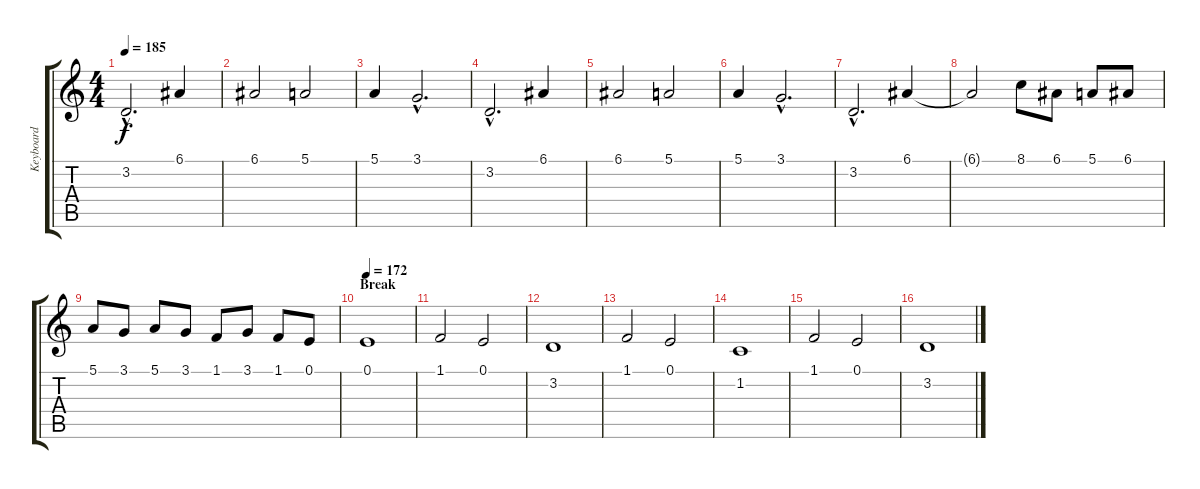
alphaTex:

\track ("Keyboard" "Keyboard") {instrument pad4choir}
\staff {score tabs}
\tuning (E4 B3 G3 D3 A2 E2) {hide}
\ts (4 4)
\tempo 185
\clef g2
\ks c
3.2{hac}.2{d dy f} 6.1.4 |
6.1.2 5.1.2 |
5.1.4 3.1{hac}.2{d} |
3.2{hac}.2{d} 6.1.4 |
6.1.2 5.1.2 |
5.1.4 3.1{hac}.2{d} |
3.2{hac}.2{d} 6.1.4 |
6.1{t}.2 8.1.8 6.1.8 5.1.8 6.1.8 |
5.1.8 3.1.8 5.1.8 3.1.8 1.1.8 3.1.8 1.1.8 0.1.8 |
\section ("" "Break")
\tempo 172
0.1.1 |
1.1.2 0.1.2 |
3.2.1 |
1.1.2 0.1.2 |
1.2.1 |
1.1.2 0.1.2 |
3.2.1
